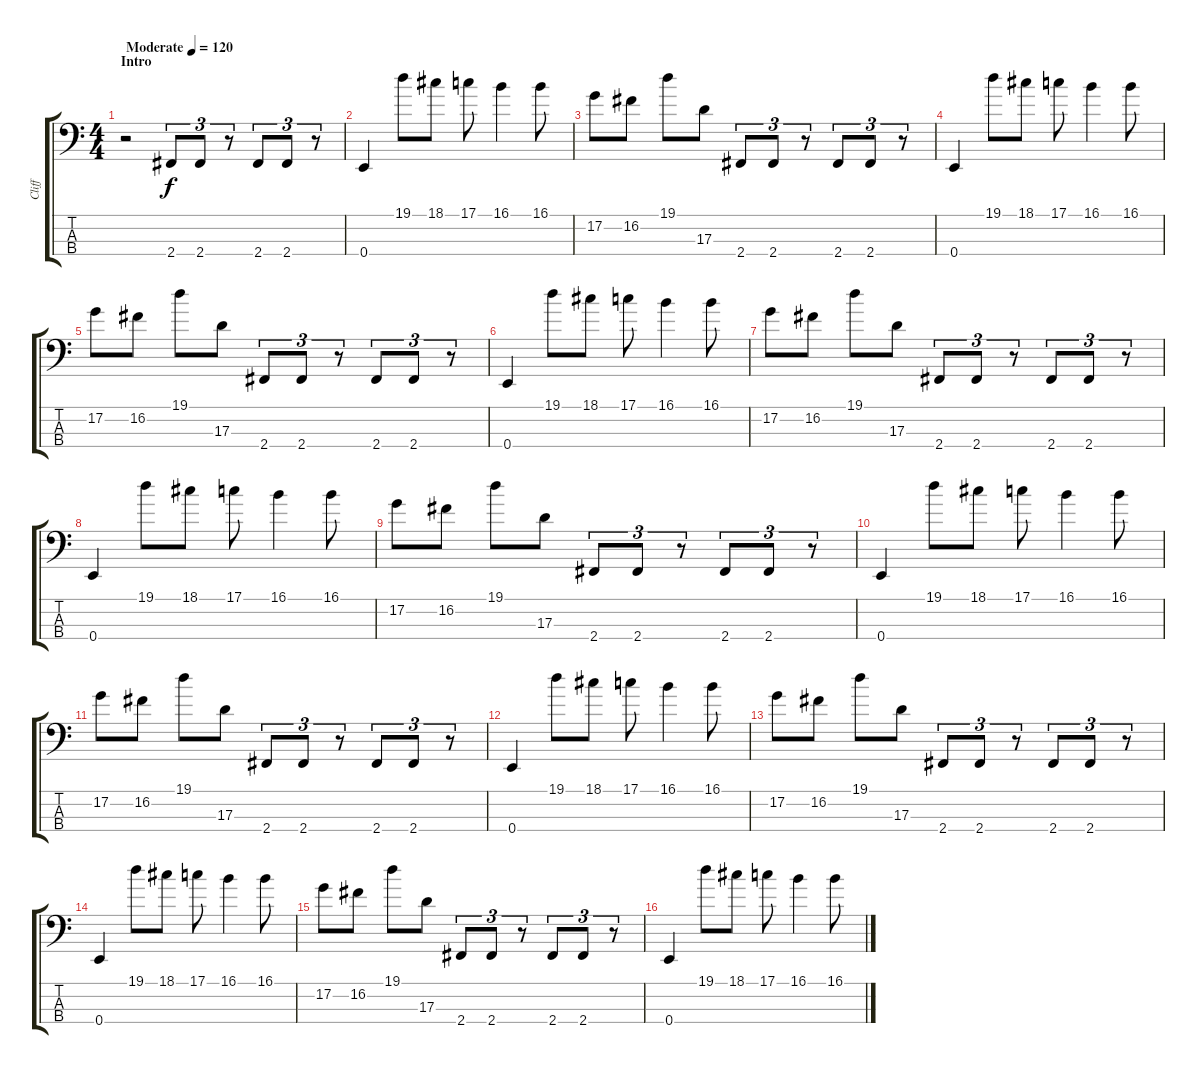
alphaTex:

\track ("Cliff" "Cliff") {instrument electricbassfinger}
\staff {score tabs}
\tuning (G2 D2 A1 E1) {hide}
\ts (4 4)
\section ("" "Intro")
\tempo (120 "Moderate")
\clef f4
\ks c
r.2{dy f instrument electricbassfinger} 2.4.8{tu (3 2)} 2.4.8{tu (3 2)} r.8{tu (3 2)} 2.4.8{tu (3 2)} 2.4.8{tu (3 2)} r.8{tu (3 2)} |
0.4.4 19.1.8 18.1.8 17.1.8 16.1.4 16.1.8 |
17.2.8 16.2.8 19.1.8 17.3.8 2.4.8{tu (3 2)} 2.4.8{tu (3 2)} r.8{tu (3 2)} 2.4.8{tu (3 2)} 2.4.8{tu (3 2)} r.8{tu (3 2)} |
0.4.4 19.1.8 18.1.8 17.1.8 16.1.4 16.1.8 |
17.2.8 16.2.8 19.1.8 17.3.8 2.4.8{tu (3 2)} 2.4.8{tu (3 2)} r.8{tu (3 2)} 2.4.8{tu (3 2)} 2.4.8{tu (3 2)} r.8{tu (3 2)} |
0.4.4 19.1.8 18.1.8 17.1.8 16.1.4 16.1.8 |
17.2.8 16.2.8 19.1.8 17.3.8 2.4.8{tu (3 2)} 2.4.8{tu (3 2)} r.8{tu (3 2)} 2.4.8{tu (3 2)} 2.4.8{tu (3 2)} r.8{tu (3 2)} |
0.4.4 19.1.8 18.1.8 17.1.8 16.1.4 16.1.8 |
17.2.8 16.2.8 19.1.8 17.3.8 2.4.8{tu (3 2)} 2.4.8{tu (3 2)} r.8{tu (3 2)} 2.4.8{tu (3 2)} 2.4.8{tu (3 2)} r.8{tu (3 2)} |
0.4.4 19.1.8 18.1.8 17.1.8 16.1.4 16.1.8 |
17.2.8 16.2.8 19.1.8 17.3.8 2.4.8{tu (3 2)} 2.4.8{tu (3 2)} r.8{tu (3 2)} 2.4.8{tu (3 2)} 2.4.8{tu (3 2)} r.8{tu (3 2)} |
0.4.4 19.1.8 18.1.8 17.1.8 16.1.4 16.1.8 |
17.2.8 16.2.8 19.1.8 17.3.8 2.4.8{tu (3 2)} 2.4.8{tu (3 2)} r.8{tu (3 2)} 2.4.8{tu (3 2)} 2.4.8{tu (3 2)} r.8{tu (3 2)} |
0.4.4 19.1.8 18.1.8 17.1.8 16.1.4 16.1.8 |
17.2.8 16.2.8 19.1.8 17.3.8 2.4.8{tu (3 2)} 2.4.8{tu (3 2)} r.8{tu (3 2)} 2.4.8{tu (3 2)} 2.4.8{tu (3 2)} r.8{tu (3 2)} |
0.4.4 19.1.8 18.1.8 17.1.8 16.1.4 16.1.8
